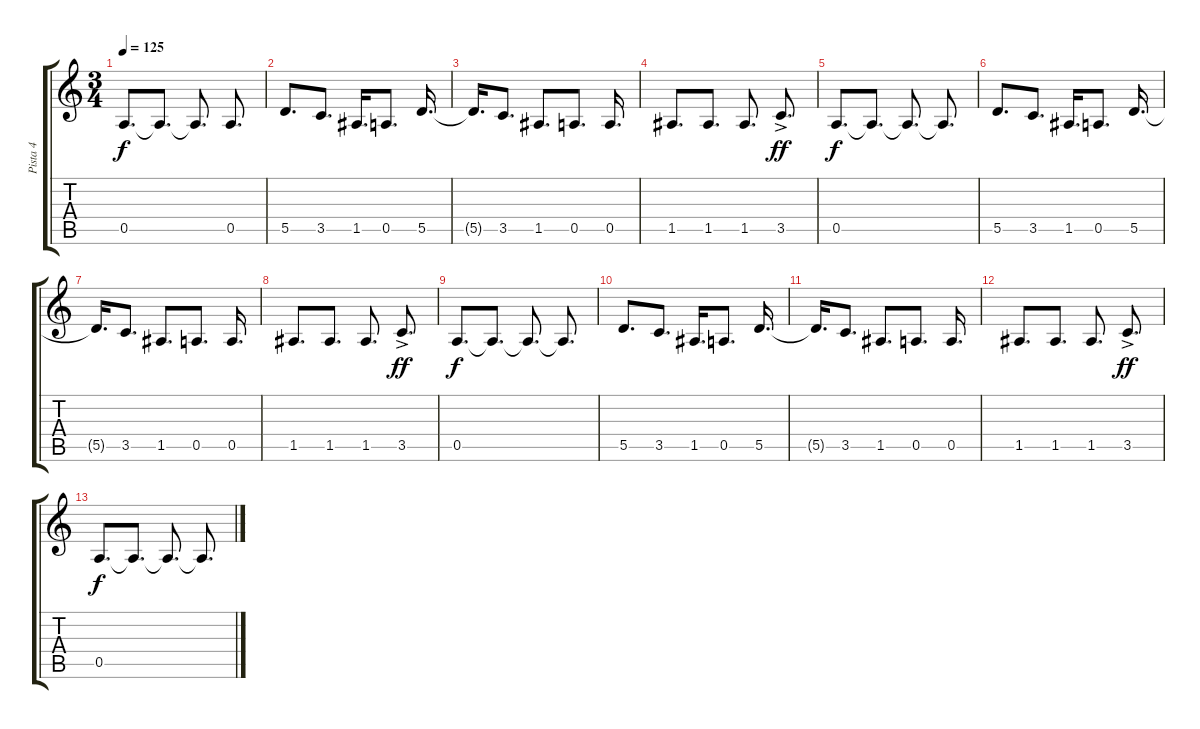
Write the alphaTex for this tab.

\track ("Pista 4" "Pista 4") {instrument overdrivenguitar}
\staff {score tabs}
\tuning (E4 B3 G3 D3 A2 E2) {hide}
\ts (3 4)
\tempo 125
\clef g2
\ks c
0.5.8{d dy f} 0.5{t}.8{d} 0.5{t}.8{d} 0.5.8{d} |
5.5.8{d} 3.5.8{d} 1.5.16{d} 0.5.8{d} 5.5.16{d} |
5.5{t}.16{d} 3.5.8{d} 1.5.8{d} 0.5.8{d} 0.5.16{d} |
1.5.8{d} 1.5.8{d} 1.5.8{d} 3.5{ac}.8{d dy ff} |
0.5.8{d dy f} 0.5{t}.8{d} 0.5{t}.8{d} 0.5{t}.8{d} |
5.5.8{d} 3.5.8{d} 1.5.16{d} 0.5.8{d} 5.5.16{d} |
5.5{t}.16{d} 3.5.8{d} 1.5.8{d} 0.5.8{d} 0.5.16{d} |
1.5.8{d} 1.5.8{d} 1.5.8{d} 3.5{ac}.8{d dy ff} |
0.5.8{d dy f} 0.5{t}.8{d} 0.5{t}.8{d} 0.5{t}.8{d} |
5.5.8{d} 3.5.8{d} 1.5.16{d} 0.5.8{d} 5.5.16{d} |
5.5{t}.16{d} 3.5.8{d} 1.5.8{d} 0.5.8{d} 0.5.16{d} |
1.5.8{d} 1.5.8{d} 1.5.8{d} 3.5{ac}.8{d dy ff} |
0.5.8{d dy f} 0.5{t}.8{d} 0.5{t}.8{d} 0.5{t}.8{d}
